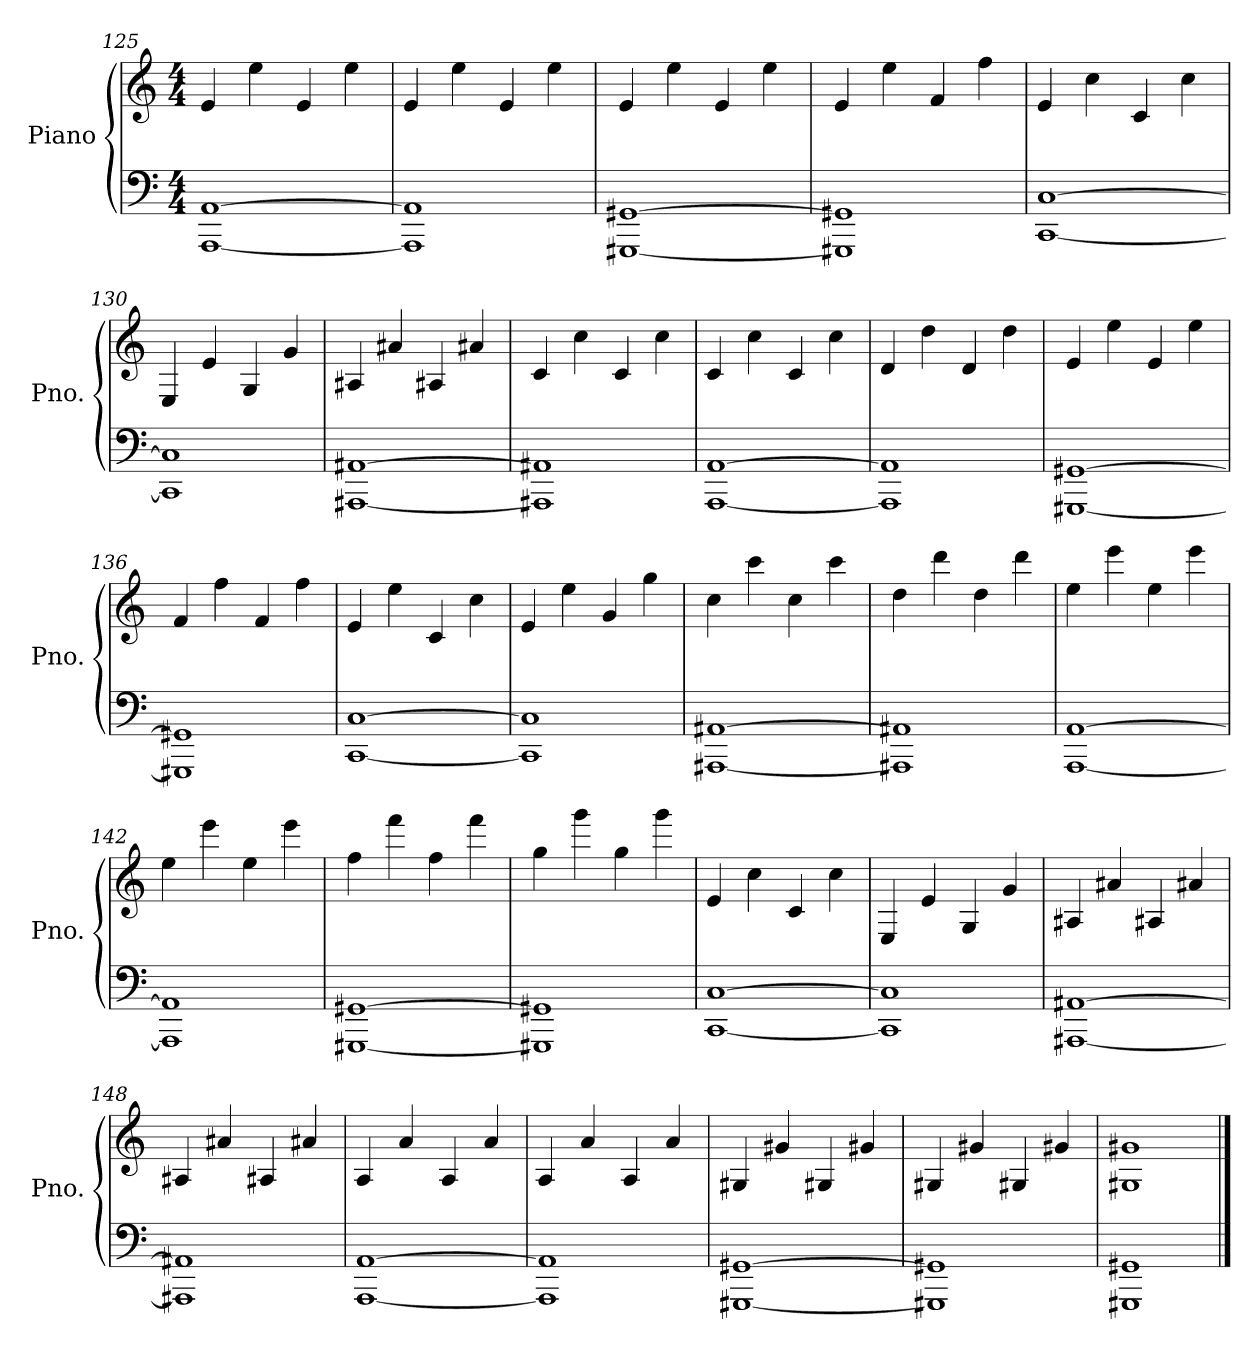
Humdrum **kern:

**kern	**kern
*part1	*part1
*staff2	*staff1
*I"Piano	*
*I'Pno.	*
*clefF4	*clefG2
*k[]	*k[]
*M4/4	*M4/4
=125	=125
[1AAA [1AA	4e/
.	4ee\
.	4e/
.	4ee\
=126	=126
1AAA] 1AA]	4e/
.	4ee\
.	4e/
.	4ee\
=127	=127
[1GGG#X [1GG#X	4e/
.	4ee\
.	4e/
.	4ee\
!!LO:LB:g=z
=128	=128
1GGG#X] 1GG#X]	4e/
.	4ee\
.	4f/
.	4ff\
=129	=129
[1CC [1C	4e/
.	4cc\
.	4c/
.	4cc\
=130	=130
1CC] 1C]	4E/
.	4e/
.	4G/
.	4g/
=131	=131
[1AAA#X [1AA#X	4A#X/
.	4a#X/
.	4A#X/
.	4a#X/
=132	=132
1AAA#X] 1AA#X]	4c/
.	4cc\
.	4c/
.	4cc\
=133	=133
[1AAA [1AA	4c/
.	4cc\
.	4c/
.	4cc\
=134	=134
1AAA] 1AA]	4d/
.	4dd\
.	4d/
.	4dd\
=135	=135
[1GGG#X [1GG#X	4e/
.	4ee\
.	4e/
.	4ee\
=136	=136
1GGG#X] 1GG#X]	4f/
.	4ff\
.	4f/
.	4ff\
!!LO:LB:g=z
=137	=137
[1CC [1C	4e/
.	4ee\
.	4c/
.	4cc\
=138	=138
1CC] 1C]	4e/
.	4ee\
.	4g/
.	4gg\
=139	=139
[1AAA#X [1AA#X	4cc\
.	4ccc\
.	4cc\
.	4ccc\
=140	=140
1AAA#X] 1AA#X]	4dd\
.	4ddd\
.	4dd\
.	4ddd\
=141	=141
[1AAA [1AA	4ee\
.	4eee\
.	4ee\
.	4eee\
=142	=142
1AAA] 1AA]	4ee\
.	4eee\
.	4ee\
.	4eee\
=143	=143
[1GGG#X [1GG#X	4ff\
.	4fff\
.	4ff\
.	4fff\
=144	=144
1GGG#X] 1GG#X]	4gg\
.	4ggg\
.	4gg\
.	4ggg\
=145	=145
[1CC [1C	4e/
.	4cc\
.	4c/
.	4cc\
!!LO:PB:g=z
=146	=146
1CC] 1C]	4E/
.	4e/
.	4G/
.	4g/
=147	=147
[1AAA#X [1AA#X	4A#X/
.	4a#X/
.	4A#X/
.	4a#X/
=148	=148
1AAA#X] 1AA#X]	4A#X/
.	4a#X/
.	4A#X/
.	4a#X/
=149	=149
[1AAA [1AA	4A/
.	4a/
.	4A/
.	4a/
=150	=150
1AAA] 1AA]	4A/
.	4a/
.	4A/
.	4a/
=151	=151
[1GGG#X [1GG#X	4G#X/
.	4g#X/
.	4G#X/
.	4g#X/
=152	=152
1GGG#X] 1GG#X]	4G#X/
.	4g#X/
.	4G#X/
.	4g#X/
=153	=153
1GGG#X 1GG#X	1G#X 1g#X
==	==
*-	*-
